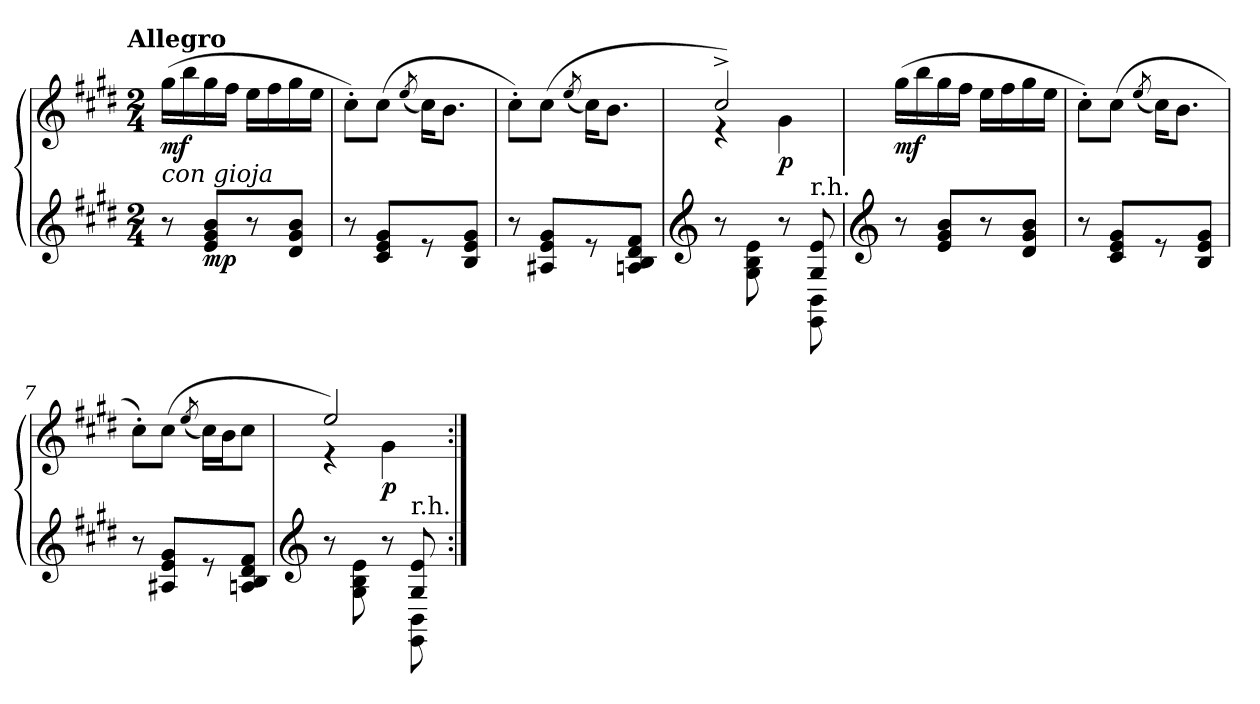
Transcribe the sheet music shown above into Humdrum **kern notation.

**kern	**kern	**dynam
*part1	*part1	*part1
*staff2	*staff1	*staff1/2
*clefG2	*clefG2	*
*k[f#c#g#d#]	*k[f#c#g#d#]	*
!!LO:TX:omd:t=Allegro
*M2/4	*M2/4	*
*MM144	*MM144	*
=1	=1	=1
!	!LO:TX:b:i:t=con gioja	!
!	!	!LO:DY:b
8r	(>16gg#\LL	mf
.	16bb\	.
!	!	!LO:DY:b=2
8e/ 8g#/ 8b/L	16gg#\	mp
.	16ff#\JJ	.
8r	16ee\LL	.
.	16ff#\	.
8d#/ 8g#/ 8b/J	16gg#\	.
.	16ee\JJ	.
=2	=2	=2
8r	8cc#'\L)	.
8c#/ 8e/ 8g#/L	(>8cc#\J	.
.	(>8qee/	.
8r	16cc#\KL)	.
.	8.b\J	.
8B/ 8e/ 8g#/J	.	.
=3	=3	=3
8r	8cc#'\L)	.
8A#X/ 8e/ 8g#/L	(>8cc#\J	.
.	(>8qee/	.
8r	16cc#\KL)	.
.	8.b\J	.
8An/ 8B/ 8d#/ 8f#/J	.	.
=4	=4	=4
*clefG2	*	*
*^	*^	*
8r	4.ryy	2cc#^/)	4r	.
8G#\ 8B\ 8e\	.	.	.	.
!	!	!	!	!LO:DY:b
8r	.	.	4g#\	p
!LO:TX:a:t=r.h.	!	!	!	!
8EE\ 8BB\	8G#/ 8e/	.	.	.
*v	*v	*	*	*
*	*v	*v	*
=5	=5	=5
*clefG2	*	*
*^	*	*
!	!	!	!LO:DY:b
*v	*v	*	*
8r	(>16gg#\LL	mf
.	16bb\	.
8e/ 8g#/ 8b/L	16gg#\	.
.	16ff#\JJ	.
8r	16ee\LL	.
.	16ff#\	.
8d#/ 8g#/ 8b/J	16gg#\	.
.	16ee\JJ	.
=6	=6	=6
8r	8cc#'\L)	.
8c#/ 8e/ 8g#/L	(>8cc#\J	.
.	(>8qee/	.
8r	16cc#\KL)	.
.	8.b\J	.
8B/ 8e/ 8g#/J	.	.
=7	=7	=7
8r	8cc#'\L)	.
8A#X/ 8e/ 8g#/L	(>8cc#\J	.
.	(>8qee/	.
8r	16cc#\LL)	.
.	16b\J	.
8An/ 8B/ 8d#/ 8f#/J	8cc#\J	.
=8	=8	=8
*clefG2	*	*
*^	*^	*
8r	4.ryy	2ee/)	4r	.
8G#\ 8B\ 8e\	.	.	.	.
!	!	!	!	!LO:DY:b
8r	.	.	4g#\	p
!LO:TX:a:t=r.h.	!	!	!	!
8EE\ 8BB\	8G#/ 8e/	.	.	.
*v	*v	*	*	*
*	*v	*v	*
=:|!	=:|!	=:|!
*-	*-	*-
